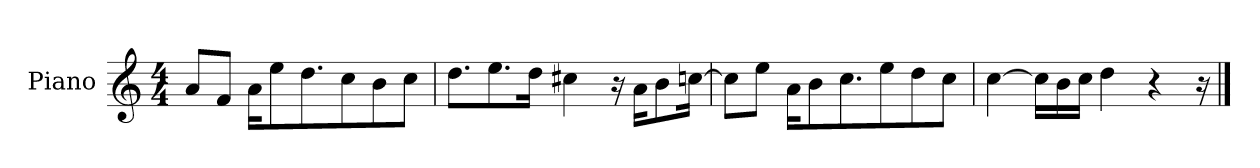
**kern
*part1
*staff1
*I"Piano
*I'Pno.
*clefG2
*k[]
*M4/4
=1
8a/L
8f/J
16a\KL
8ee\
8.dd\
8cc\
8b\
8cc\J
=2
8.dd\L
8.ee\
16dd\Jk
4cc#X\
16r
16a\KL
8b\
[16ccn\Jk
=3
8cc\L]
8ee\J
16a\KL
8b\
8.cc\
8ee\
8dd\
8cc\J
=4
[4cc\
16cc\LL]
16b\
16cc\JJ
4dd\
4r
16r
==
*-
